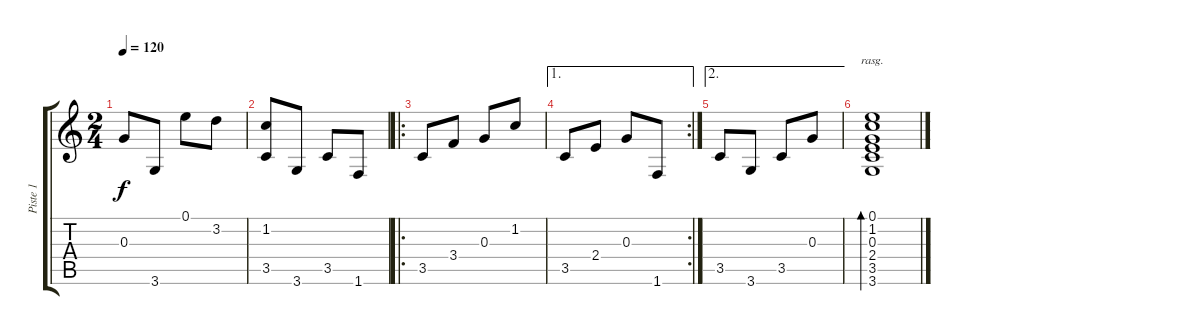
\track ("Piste 1" "Piste 1") {instrument acousticguitarnylon}
\staff {score tabs}
\tuning (E4 B3 G3 D3 A2 E2) {hide}
\ts (2 4)
\tempo 120
\clef g2
\ks c
0.3.8{dy f} 3.6.8 0.1.8 3.2.8 |
(1.2 3.5).8 3.6.8 3.5.8 1.6.8 |
\ro
3.5.8 3.4.8 0.3.8 1.2.8 |
\ae 1
\rc 2
3.5.8 2.4.8 0.3.8 1.6.8 |
\ae 2
3.5.8 3.6.8 3.5.8 0.3.8 |
(0.1 1.2 0.3 2.4 3.5 3.6).1{bd 480 rasg ii}
